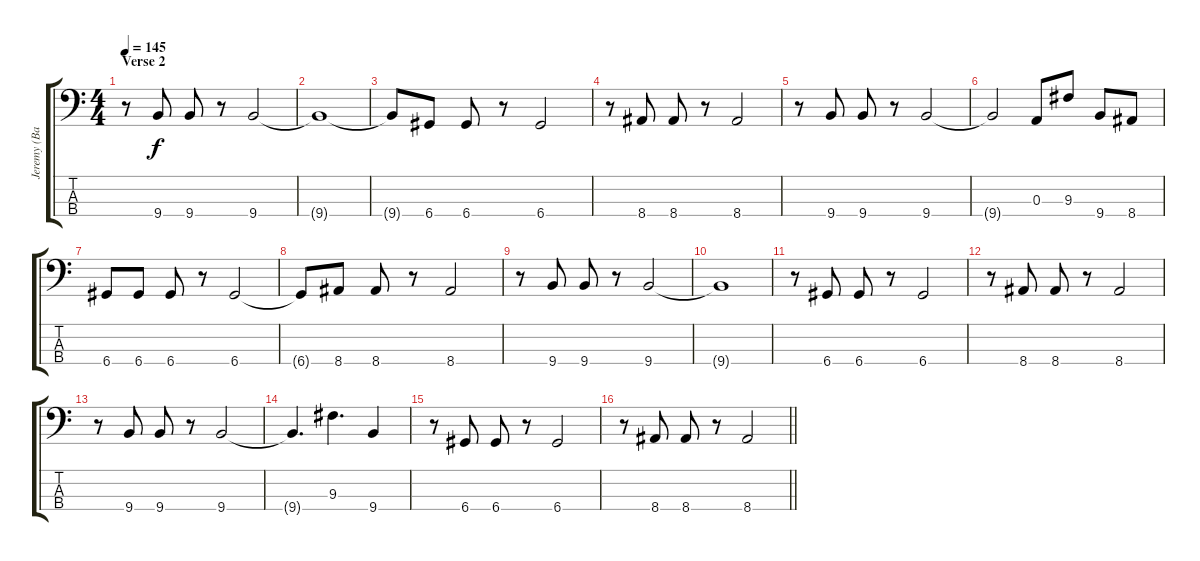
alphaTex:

\track ("Jeremy (Bass)" "Jeremy (Ba") {instrument electricbasspick}
\staff {score tabs}
\tuning (G2 D2 A1 D1) {hide}
\ts (4 4)
\section ("" "Verse 2")
\tempo 145
\clef f4
\ks c
r.8{dy f} 9.4.8 9.4.8 r.8 9.4.2 |
9.4{t}.1 |
9.4{t}.8 6.4.8 6.4.8 r.8 6.4.2 |
r.8 8.4.8 8.4.8 r.8 8.4.2 |
r.8 9.4.8 9.4.8 r.8 9.4.2 |
9.4{t}.2 0.3.8 9.3.8 9.4.8 8.4.8 |
6.4.8 6.4.8 6.4.8 r.8 6.4.2 |
6.4{t}.8 8.4.8 8.4.8 r.8 8.4.2 |
r.8 9.4.8 9.4.8 r.8 9.4.2 |
9.4{t}.1 |
r.8 6.4.8 6.4.8 r.8 6.4.2 |
r.8 8.4.8 8.4.8 r.8 8.4.2 |
r.8 9.4.8 9.4.8 r.8 9.4.2 |
9.4{t}.4{d} 9.3.4{d} 9.4.4 |
r.8 6.4.8 6.4.8 r.8 6.4.2 |
\barLineRight lightlight
r.8 8.4.8 8.4.8 r.8 8.4.2
